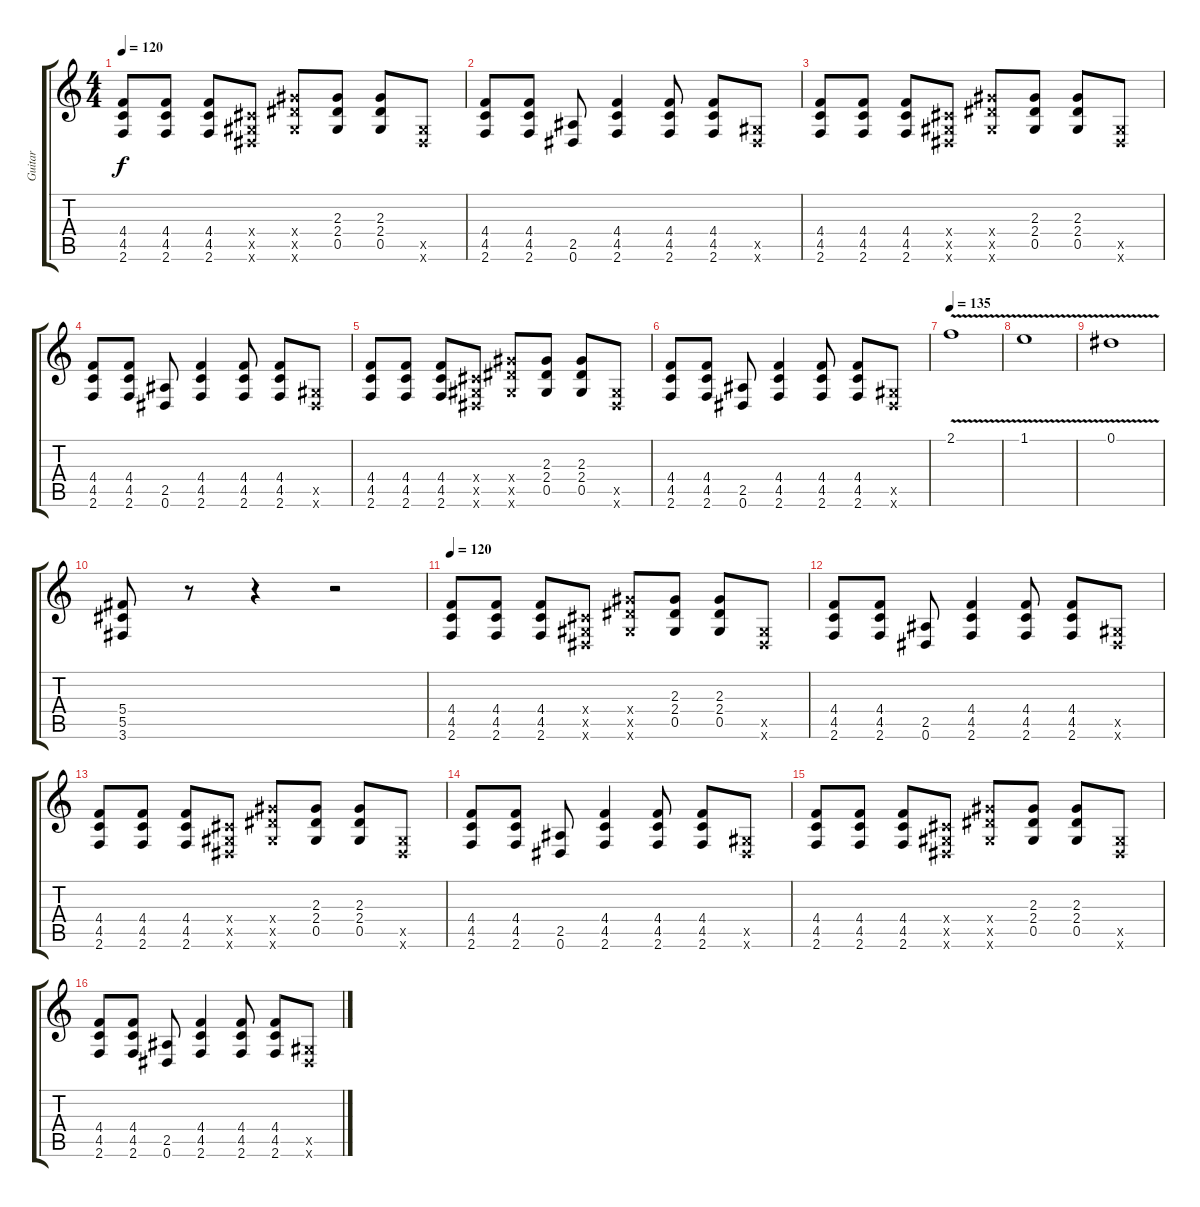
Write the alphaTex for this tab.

\track ("Guitar" "Guitar") {instrument distortionguitar}
\staff {score tabs}
\tuning (Eb4 Bb3 Gb3 Db3 Ab2 Eb2) {hide}
\ts (4 4)
\tempo 120
\clef g2
\ks c
(4.4 4.5 2.6).8{dy f} (4.4 4.5 2.6).8 (4.4 4.5 2.6).8 (0.4{x} 0.5{x} 0.6{x}).8 (7.4{x} 7.5{x} 5.6{x}).8 (2.3 2.4 0.5).8 (2.3 2.4 0.5).8 (0.5{x} 0.6{x}).8 |
(4.4 4.5 2.6).8 (4.4 4.5 2.6).8 (2.5 0.6).8 (4.4 4.5 2.6).4 (4.4 4.5 2.6).8 (4.4 4.5 2.6).8 (0.5{x} 0.6{x}).8 |
(4.4 4.5 2.6).8 (4.4 4.5 2.6).8 (4.4 4.5 2.6).8 (0.4{x} 0.5{x} 0.6{x}).8 (7.4{x} 7.5{x} 5.6{x}).8 (2.3 2.4 0.5).8 (2.3 2.4 0.5).8 (0.5{x} 0.6{x}).8 |
(4.4 4.5 2.6).8 (4.4 4.5 2.6).8 (2.5 0.6).8 (4.4 4.5 2.6).4 (4.4 4.5 2.6).8 (4.4 4.5 2.6).8 (0.5{x} 0.6{x}).8 |
(4.4 4.5 2.6).8 (4.4 4.5 2.6).8 (4.4 4.5 2.6).8 (0.4{x} 0.5{x} 0.6{x}).8 (7.4{x} 7.5{x} 5.6{x}).8 (2.3 2.4 0.5).8 (2.3 2.4 0.5).8 (0.5{x} 0.6{x}).8 |
(4.4 4.5 2.6).8 (4.4 4.5 2.6).8 (2.5 0.6).8 (4.4 4.5 2.6).4 (4.4 4.5 2.6).8 (4.4 4.5 2.6).8 (0.5{x} 0.6{x}).8 |
\tempo 135
2.1{v}.1 |
1.1{v}.1 |
0.1{v}.1 |
(5.4 5.5 3.6).8 r.8 r.4 r.2 |
\tempo 120
(4.4 4.5 2.6).8 (4.4 4.5 2.6).8 (4.4 4.5 2.6).8 (0.4{x} 0.5{x} 0.6{x}).8 (7.4{x} 7.5{x} 5.6{x}).8 (2.3 2.4 0.5).8 (2.3 2.4 0.5).8 (0.5{x} 0.6{x}).8 |
(4.4 4.5 2.6).8 (4.4 4.5 2.6).8 (2.5 0.6).8 (4.4 4.5 2.6).4 (4.4 4.5 2.6).8 (4.4 4.5 2.6).8 (0.5{x} 0.6{x}).8 |
(4.4 4.5 2.6).8 (4.4 4.5 2.6).8 (4.4 4.5 2.6).8 (0.4{x} 0.5{x} 0.6{x}).8 (7.4{x} 7.5{x} 5.6{x}).8 (2.3 2.4 0.5).8 (2.3 2.4 0.5).8 (0.5{x} 0.6{x}).8 |
(4.4 4.5 2.6).8 (4.4 4.5 2.6).8 (2.5 0.6).8 (4.4 4.5 2.6).4 (4.4 4.5 2.6).8 (4.4 4.5 2.6).8 (0.5{x} 0.6{x}).8 |
(4.4 4.5 2.6).8 (4.4 4.5 2.6).8 (4.4 4.5 2.6).8 (0.4{x} 0.5{x} 0.6{x}).8 (7.4{x} 7.5{x} 5.6{x}).8 (2.3 2.4 0.5).8 (2.3 2.4 0.5).8 (0.5{x} 0.6{x}).8 |
(4.4 4.5 2.6).8 (4.4 4.5 2.6).8 (2.5 0.6).8 (4.4 4.5 2.6).4 (4.4 4.5 2.6).8 (4.4 4.5 2.6).8 (0.5{x} 0.6{x}).8
